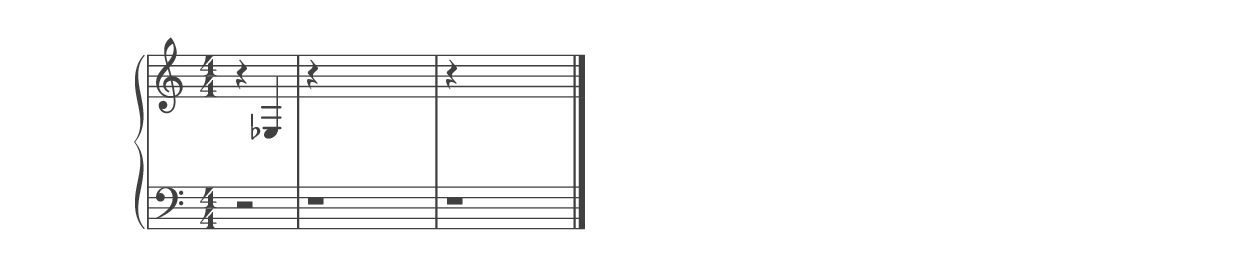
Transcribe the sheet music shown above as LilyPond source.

%% ----------------------------------------------------------------------------
%% Generated on: 2019 January 05
%% Note Name: E3b
%% Octave: 3
%% Clef: treble
%% Filename: 045-31-3-treble-E3b
%% ----------------------------------------------------------------------------

\version "2.19.82"

\include "../piano_note_colors.ly"

\header {
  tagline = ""
}

upper = {
  \clef treble
  \numericTimeSignature
  % treble note
  r4 ees4
  % treble octave (hidden)
  r4 \hideNotes ees,4 ees4 ees'4
  % treble octave (hidden) repeat
  \unHideNotes
  r4 \hideNotes ees,4 ees4 ees'4
  \bar "|."
}

lower = {
  \clef bass
  \numericTimeSignature
  % bass note in color
  r2
  % bass octave (hidden)
  r1
  % bass octave (hidden) repeat
  \unHideNotes
  r1
}

\score {
  \new PianoStaff <<
    \context Score
    \applyContext #(override-color-for-all-grobs default-black)
    \time 4/4
    \partial 2
    \new Staff = upper { \upper }
    \new Staff = lower { \lower }
  >>
  \layout { }
  \midi { }
}